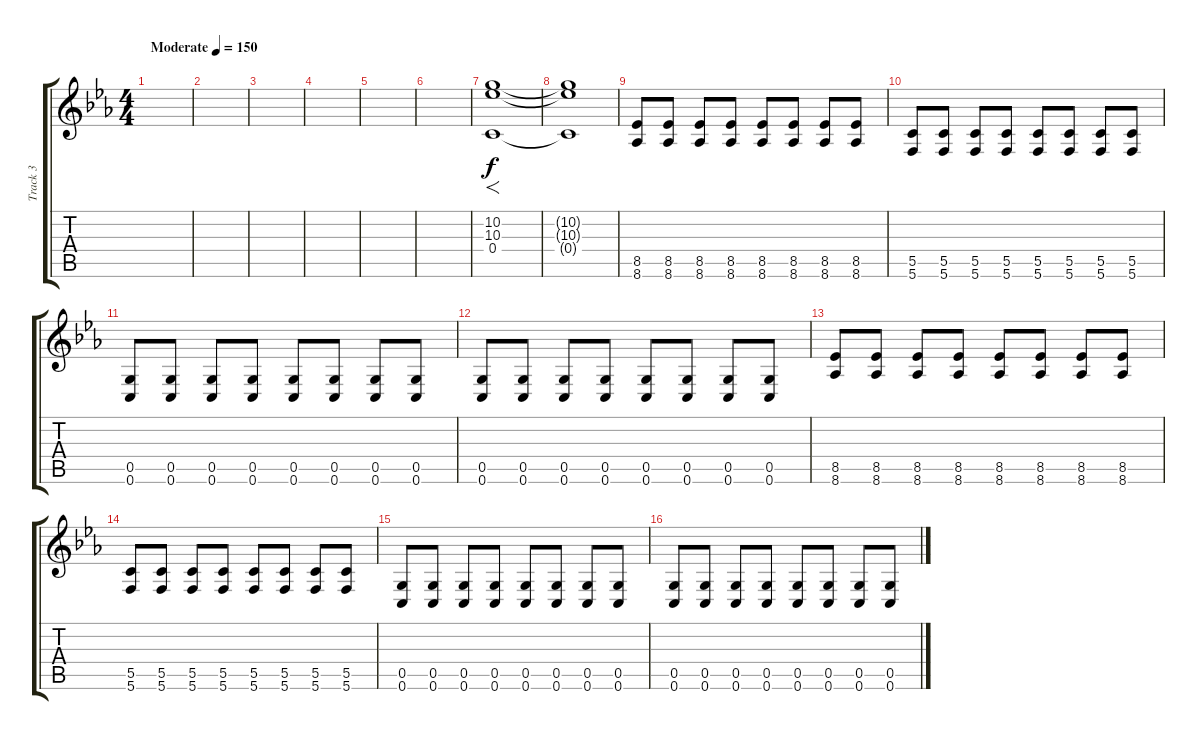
\track ("Track 3" "Track 3") {instrument overdrivenguitar}
\staff {score tabs}
\tuning (D4 A3 F3 C3 G2 C2) {hide}
\ts (4 4)
\tempo (150 "Moderate")
\clef g2
\ks cminor
|
|
|
|
|
|
(10.2 10.3 0.4).1{f} |
(10.2{t} 10.3{t} 0.4{t}).1 |
(8.5 8.6).8 (8.5 8.6).8 (8.5 8.6).8 (8.5 8.6).8 (8.5 8.6).8 (8.5 8.6).8 (8.5 8.6).8 (8.5 8.6).8 |
(5.5 5.6).8 (5.5 5.6).8 (5.5 5.6).8 (5.5 5.6).8 (5.5 5.6).8 (5.5 5.6).8 (5.5 5.6).8 (5.5 5.6).8 |
(0.5 0.6).8 (0.5 0.6).8 (0.5 0.6).8 (0.5 0.6).8 (0.5 0.6).8 (0.5 0.6).8 (0.5 0.6).8 (0.5 0.6).8 |
(0.5 0.6).8 (0.5 0.6).8 (0.5 0.6).8 (0.5 0.6).8 (0.5 0.6).8 (0.5 0.6).8 (0.5 0.6).8 (0.5 0.6).8 |
(8.5 8.6).8 (8.5 8.6).8 (8.5 8.6).8 (8.5 8.6).8 (8.5 8.6).8 (8.5 8.6).8 (8.5 8.6).8 (8.5 8.6).8 |
(5.5 5.6).8 (5.5 5.6).8 (5.5 5.6).8 (5.5 5.6).8 (5.5 5.6).8 (5.5 5.6).8 (5.5 5.6).8 (5.5 5.6).8 |
(0.5 0.6).8 (0.5 0.6).8 (0.5 0.6).8 (0.5 0.6).8 (0.5 0.6).8 (0.5 0.6).8 (0.5 0.6).8 (0.5 0.6).8 |
(0.5 0.6).8 (0.5 0.6).8 (0.5 0.6).8 (0.5 0.6).8 (0.5 0.6).8 (0.5 0.6).8 (0.5 0.6).8 (0.5 0.6).8
